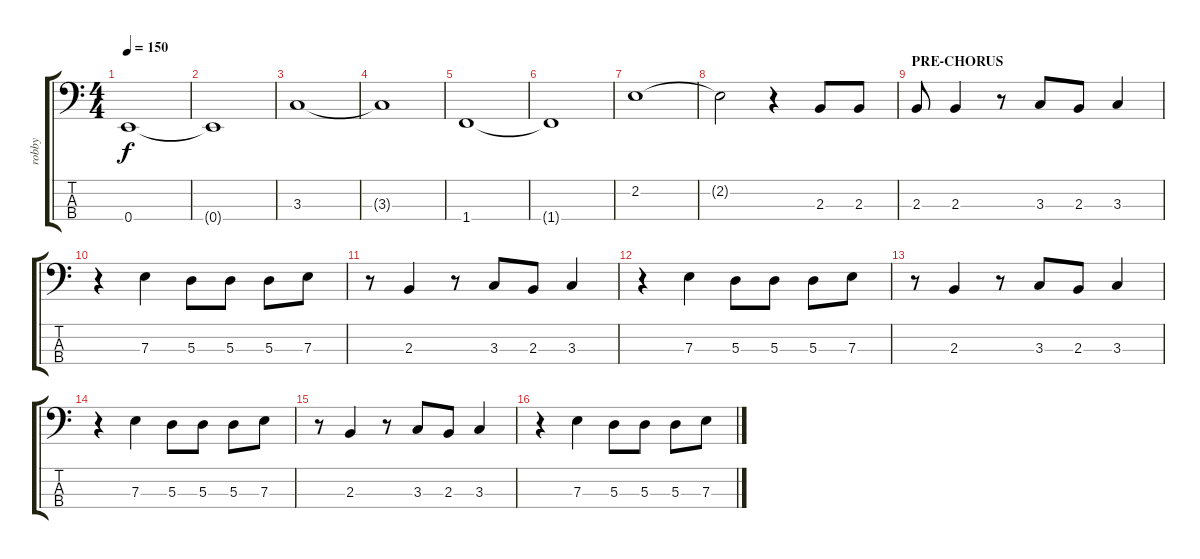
\track ("robby" "robby") {instrument electricbasspick}
\staff {score tabs}
\tuning (G2 D2 A1 E1) {hide}
\ts (4 4)
\tempo 150
\clef f4
\ks c
0.4.1{dy f} |
0.4{t}.1 |
3.3.1 |
3.3{t}.1 |
1.4.1 |
1.4{t}.1 |
2.2.1 |
2.2{t}.2 r.4 2.3.8 2.3.8 |
\section ("" "PRE-CHORUS")
2.3.8 2.3.4 r.8 3.3.8 2.3.8 3.3.4 |
r.4 7.3.4 5.3.8 5.3.8 5.3.8 7.3.8 |
r.8 2.3.4 r.8 3.3.8 2.3.8 3.3.4 |
r.4 7.3.4 5.3.8 5.3.8 5.3.8 7.3.8 |
r.8 2.3.4 r.8 3.3.8 2.3.8 3.3.4 |
r.4 7.3.4 5.3.8 5.3.8 5.3.8 7.3.8 |
r.8 2.3.4 r.8 3.3.8 2.3.8 3.3.4 |
r.4 7.3.4 5.3.8 5.3.8 5.3.8 7.3.8
